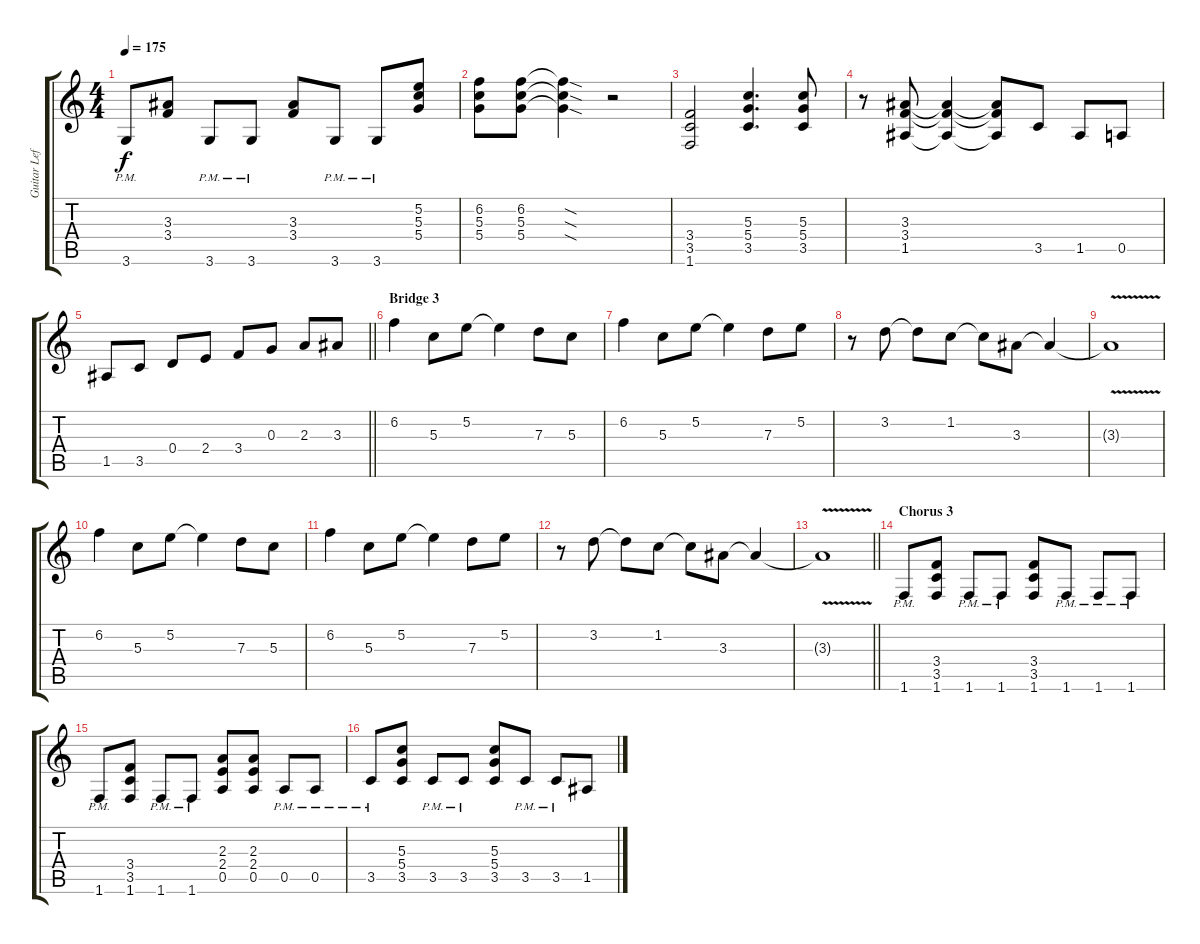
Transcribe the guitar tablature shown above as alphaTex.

\track ("Guitar Left" "Guitar Lef") {instrument overdrivenguitar}
\staff {score tabs}
\tuning (E4 B3 G3 D3 A2 E2) {hide}
\ts (4 4)
\tempo 175
\clef g2
\ks c
3.6{pm}.8{dy f} (3.3 3.4).8 3.6{pm}.8 3.6{pm}.8 (3.3 3.4).8 3.6{pm}.8 3.6{pm}.8 (5.2 5.3 5.4).8 |
(6.2 5.3 5.4).8 (6.2 5.3 5.4).8 (6.2{sod t} 5.3{sod t} 5.4{sod t}).4 r.2 |
(3.4 3.5 1.6).2 (5.3 5.4 3.5).4{d} (5.3 5.4 3.5).8 |
r.8 (3.3 3.4 1.5).8 (3.3{t} 3.4{t} 1.5{t}).4 (3.3{t} 3.4{t} 1.5{t}).8 3.5.8 1.5.8 0.5.8 |
\barLineRight lightlight
1.5.8 3.5.8 0.4.8 2.4.8 3.4.8 0.3.8 2.3.8 3.3.8 |
\section ("" "Bridge 3")
6.2.4 5.3.8 5.2.8 5.2{t}.4 7.3.8 5.3.8 |
6.2.4 5.3.8 5.2.8 5.2{t}.4 7.3.8 5.2.8 |
r.8 3.2.8 3.2{t}.8 1.2.8 1.2{t}.8 3.3.8 3.3{t}.4 |
3.3{v t}.1 |
6.2.4 5.3.8 5.2.8 5.2{t}.4 7.3.8 5.3.8 |
6.2.4 5.3.8 5.2.8 5.2{t}.4 7.3.8 5.2.8 |
r.8 3.2.8 3.2{t}.8 1.2.8 1.2{t}.8 3.3.8 3.3{t}.4 |
\barLineRight lightlight
3.3{v t}.1 |
\section ("" "Chorus 3")
1.6{pm}.8 (3.4 3.5 1.6).8 1.6{pm}.8 1.6{pm}.8 (3.4 3.5 1.6).8 1.6{pm}.8 1.6{pm}.8 1.6{pm}.8 |
1.6{pm}.8 (3.4 3.5 1.6).8 1.6{pm}.8 1.6{pm}.8 (2.3 2.4 0.5).8 (2.3 2.4 0.5).8 0.5{pm}.8 0.5{pm}.8 |
3.5{pm}.8 (5.3 5.4 3.5).8 3.5{pm}.8 3.5{pm}.8 (5.3 5.4 3.5).8 3.5{pm}.8 3.5{pm}.8 1.5.8
